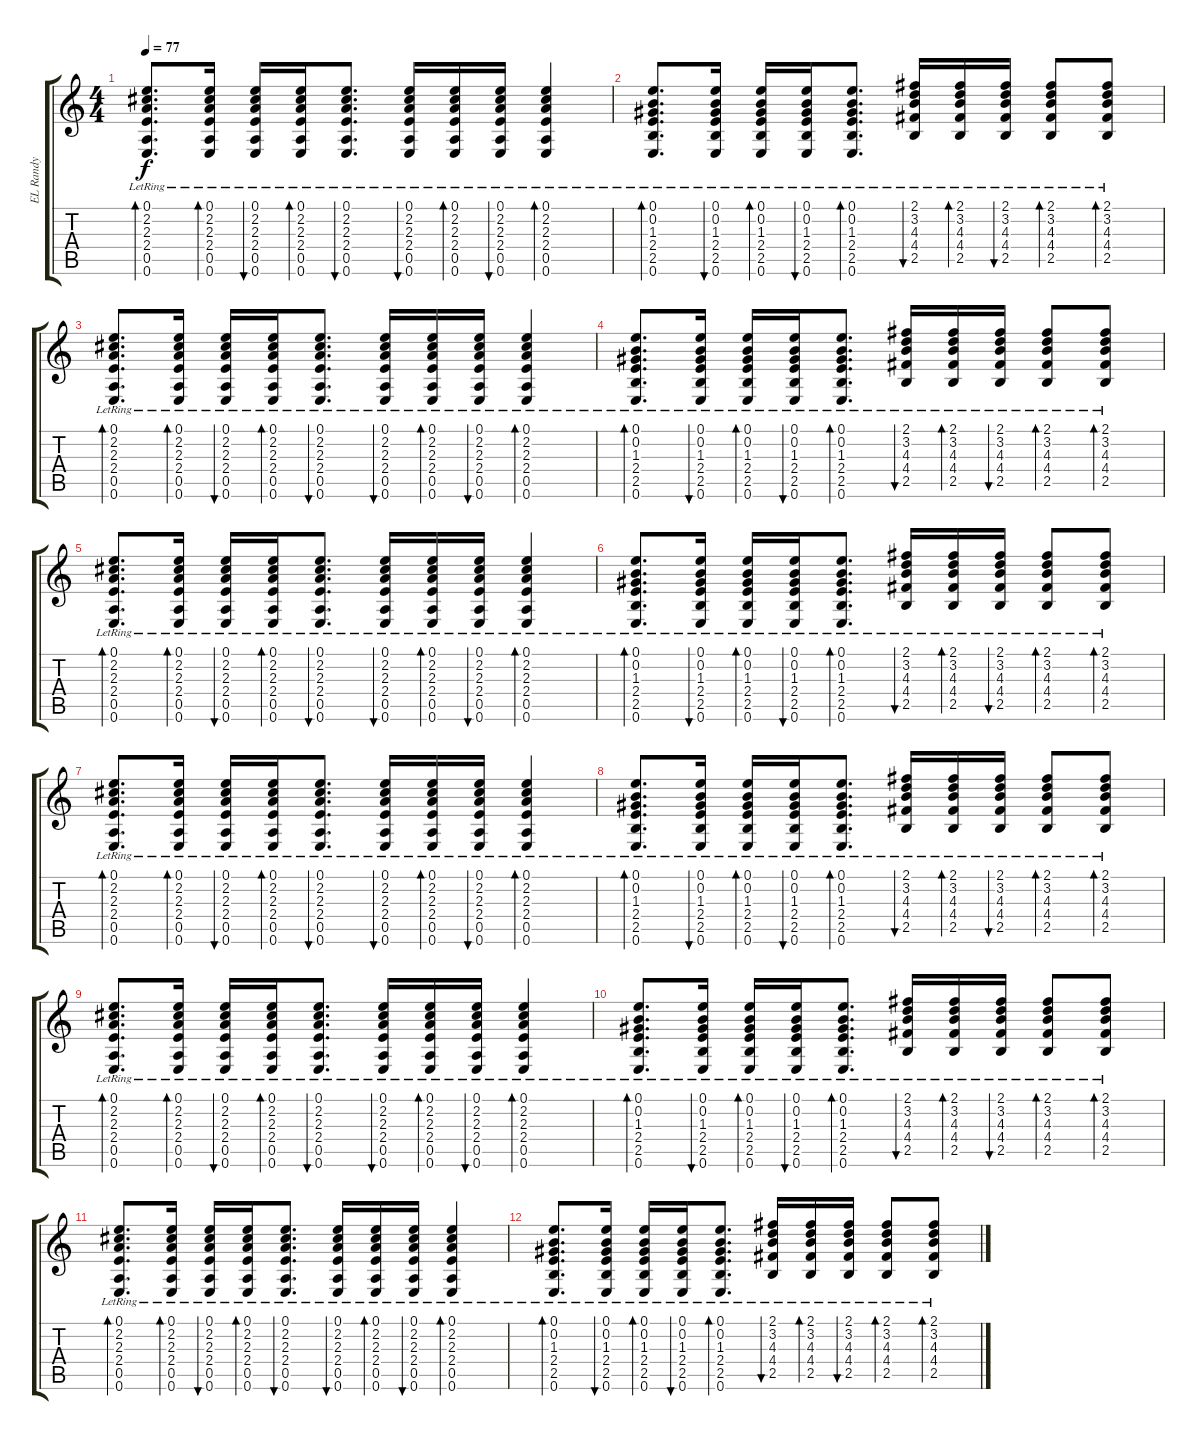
\track ("EL Randy" "EL Randy") {instrument acousticguitarsteel}
\staff {score tabs}
\tuning (E4 B3 G3 D3 A2 E2) {hide}
\ts (4 4)
\tempo 77
\clef g2
\ks c
(0.1{lr} 2.2{lr} 2.3{lr} 2.4{lr} 0.5{lr} 0.6{lr}).8{d bd 30 dy f} (0.1{lr} 2.2{lr} 2.3{lr} 2.4{lr} 0.5{lr} 0.6{lr}).16{bd 30} (0.1{lr} 2.2{lr} 2.3{lr} 2.4{lr} 0.5{lr} 0.6{lr}).16{bu 30} (0.1{lr} 2.2{lr} 2.3{lr} 2.4{lr} 0.5{lr} 0.6{lr}).16{bd 30} (0.1{lr} 2.2{lr} 2.3{lr} 2.4{lr} 0.5{lr} 0.6{lr}).8{d bu 30} (0.1{lr} 2.2{lr} 2.3{lr} 2.4{lr} 0.5{lr} 0.6{lr}).16{bu 30} (0.1{lr} 2.2{lr} 2.3{lr} 2.4{lr} 0.5{lr} 0.6{lr}).16{bd 30} (0.1{lr} 2.2{lr} 2.3{lr} 2.4{lr} 0.5{lr} 0.6{lr}).16{bu 30} (0.1{lr} 2.2{lr} 2.3{lr} 2.4{lr} 0.5{lr} 0.6{lr}).4{bd 30} |
(0.1{lr} 0.2{lr} 1.3{lr} 2.4{lr} 2.5{lr} 0.6{lr}).8{d bd 30} (0.1{lr} 0.2{lr} 1.3{lr} 2.4{lr} 2.5{lr} 0.6{lr}).16{bu 30} (0.1{lr} 0.2{lr} 1.3{lr} 2.4{lr} 2.5{lr} 0.6{lr}).16{bd 30} (0.1{lr} 0.2{lr} 1.3{lr} 2.4{lr} 2.5{lr} 0.6{lr}).16{bu 30} (0.1{lr} 0.2{lr} 1.3{lr} 2.4{lr} 2.5{lr} 0.6{lr}).8{d bd 30} (2.1{lr} 3.2{lr} 4.3{lr} 4.4{lr} 2.5{lr}).16{bu 30} (2.1{lr} 3.2{lr} 4.3{lr} 4.4{lr} 2.5{lr}).16{bd 30} (2.1{lr} 3.2{lr} 4.3{lr} 4.4{lr} 2.5{lr}).16{bu 30} (2.1{lr} 3.2{lr} 4.3{lr} 4.4{lr} 2.5{lr}).8{bd 30} (2.1{lr} 3.2{lr} 4.3{lr} 4.4{lr} 2.5{lr}).8{bd 30} |
(0.1{lr} 2.2{lr} 2.3{lr} 2.4{lr} 0.5{lr} 0.6{lr}).8{d bd 30} (0.1{lr} 2.2{lr} 2.3{lr} 2.4{lr} 0.5{lr} 0.6{lr}).16{bd 30} (0.1{lr} 2.2{lr} 2.3{lr} 2.4{lr} 0.5{lr} 0.6{lr}).16{bu 30} (0.1{lr} 2.2{lr} 2.3{lr} 2.4{lr} 0.5{lr} 0.6{lr}).16{bd 30} (0.1{lr} 2.2{lr} 2.3{lr} 2.4{lr} 0.5{lr} 0.6{lr}).8{d bu 30} (0.1{lr} 2.2{lr} 2.3{lr} 2.4{lr} 0.5{lr} 0.6{lr}).16{bu 30} (0.1{lr} 2.2{lr} 2.3{lr} 2.4{lr} 0.5{lr} 0.6{lr}).16{bd 30} (0.1{lr} 2.2{lr} 2.3{lr} 2.4{lr} 0.5{lr} 0.6{lr}).16{bu 30} (0.1{lr} 2.2{lr} 2.3{lr} 2.4{lr} 0.5{lr} 0.6{lr}).4{bd 30} |
(0.1{lr} 0.2{lr} 1.3{lr} 2.4{lr} 2.5{lr} 0.6{lr}).8{d bd 30} (0.1{lr} 0.2{lr} 1.3{lr} 2.4{lr} 2.5{lr} 0.6{lr}).16{bu 30} (0.1{lr} 0.2{lr} 1.3{lr} 2.4{lr} 2.5{lr} 0.6{lr}).16{bd 30} (0.1{lr} 0.2{lr} 1.3{lr} 2.4{lr} 2.5{lr} 0.6{lr}).16{bu 30} (0.1{lr} 0.2{lr} 1.3{lr} 2.4{lr} 2.5{lr} 0.6{lr}).8{d bd 30} (2.1{lr} 3.2{lr} 4.3{lr} 4.4{lr} 2.5{lr}).16{bu 30} (2.1{lr} 3.2{lr} 4.3{lr} 4.4{lr} 2.5{lr}).16{bd 30} (2.1{lr} 3.2{lr} 4.3{lr} 4.4{lr} 2.5{lr}).16{bu 30} (2.1{lr} 3.2{lr} 4.3{lr} 4.4{lr} 2.5{lr}).8{bd 30} (2.1{lr} 3.2{lr} 4.3{lr} 4.4{lr} 2.5{lr}).8{bd 30} |
(0.1{lr} 2.2{lr} 2.3{lr} 2.4{lr} 0.5{lr} 0.6{lr}).8{d bd 30} (0.1{lr} 2.2{lr} 2.3{lr} 2.4{lr} 0.5{lr} 0.6{lr}).16{bd 30} (0.1{lr} 2.2{lr} 2.3{lr} 2.4{lr} 0.5{lr} 0.6{lr}).16{bu 30} (0.1{lr} 2.2{lr} 2.3{lr} 2.4{lr} 0.5{lr} 0.6{lr}).16{bd 30} (0.1{lr} 2.2{lr} 2.3{lr} 2.4{lr} 0.5{lr} 0.6{lr}).8{d bu 30} (0.1{lr} 2.2{lr} 2.3{lr} 2.4{lr} 0.5{lr} 0.6{lr}).16{bu 30} (0.1{lr} 2.2{lr} 2.3{lr} 2.4{lr} 0.5{lr} 0.6{lr}).16{bd 30} (0.1{lr} 2.2{lr} 2.3{lr} 2.4{lr} 0.5{lr} 0.6{lr}).16{bu 30} (0.1{lr} 2.2{lr} 2.3{lr} 2.4{lr} 0.5{lr} 0.6{lr}).4{bd 30} |
(0.1{lr} 0.2{lr} 1.3{lr} 2.4{lr} 2.5{lr} 0.6{lr}).8{d bd 30} (0.1{lr} 0.2{lr} 1.3{lr} 2.4{lr} 2.5{lr} 0.6{lr}).16{bu 30} (0.1{lr} 0.2{lr} 1.3{lr} 2.4{lr} 2.5{lr} 0.6{lr}).16{bd 30} (0.1{lr} 0.2{lr} 1.3{lr} 2.4{lr} 2.5{lr} 0.6{lr}).16{bu 30} (0.1{lr} 0.2{lr} 1.3{lr} 2.4{lr} 2.5{lr} 0.6{lr}).8{d bd 30} (2.1{lr} 3.2{lr} 4.3{lr} 4.4{lr} 2.5{lr}).16{bu 30} (2.1{lr} 3.2{lr} 4.3{lr} 4.4{lr} 2.5{lr}).16{bd 30} (2.1{lr} 3.2{lr} 4.3{lr} 4.4{lr} 2.5{lr}).16{bu 30} (2.1{lr} 3.2{lr} 4.3{lr} 4.4{lr} 2.5{lr}).8{bd 30} (2.1{lr} 3.2{lr} 4.3{lr} 4.4{lr} 2.5{lr}).8{bd 30} |
(0.1{lr} 2.2{lr} 2.3{lr} 2.4{lr} 0.5{lr} 0.6{lr}).8{d bd 30} (0.1{lr} 2.2{lr} 2.3{lr} 2.4{lr} 0.5{lr} 0.6{lr}).16{bd 30} (0.1{lr} 2.2{lr} 2.3{lr} 2.4{lr} 0.5{lr} 0.6{lr}).16{bu 30} (0.1{lr} 2.2{lr} 2.3{lr} 2.4{lr} 0.5{lr} 0.6{lr}).16{bd 30} (0.1{lr} 2.2{lr} 2.3{lr} 2.4{lr} 0.5{lr} 0.6{lr}).8{d bu 30} (0.1{lr} 2.2{lr} 2.3{lr} 2.4{lr} 0.5{lr} 0.6{lr}).16{bu 30} (0.1{lr} 2.2{lr} 2.3{lr} 2.4{lr} 0.5{lr} 0.6{lr}).16{bd 30} (0.1{lr} 2.2{lr} 2.3{lr} 2.4{lr} 0.5{lr} 0.6{lr}).16{bu 30} (0.1{lr} 2.2{lr} 2.3{lr} 2.4{lr} 0.5{lr} 0.6{lr}).4{bd 30} |
(0.1{lr} 0.2{lr} 1.3{lr} 2.4{lr} 2.5{lr} 0.6{lr}).8{d bd 30} (0.1{lr} 0.2{lr} 1.3{lr} 2.4{lr} 2.5{lr} 0.6{lr}).16{bu 30} (0.1{lr} 0.2{lr} 1.3{lr} 2.4{lr} 2.5{lr} 0.6{lr}).16{bd 30} (0.1{lr} 0.2{lr} 1.3{lr} 2.4{lr} 2.5{lr} 0.6{lr}).16{bu 30} (0.1{lr} 0.2{lr} 1.3{lr} 2.4{lr} 2.5{lr} 0.6{lr}).8{d bd 30} (2.1{lr} 3.2{lr} 4.3{lr} 4.4{lr} 2.5{lr}).16{bu 30} (2.1{lr} 3.2{lr} 4.3{lr} 4.4{lr} 2.5{lr}).16{bd 30} (2.1{lr} 3.2{lr} 4.3{lr} 4.4{lr} 2.5{lr}).16{bu 30} (2.1{lr} 3.2{lr} 4.3{lr} 4.4{lr} 2.5{lr}).8{bd 30} (2.1{lr} 3.2{lr} 4.3{lr} 4.4{lr} 2.5{lr}).8{bd 30} |
(0.1{lr} 2.2{lr} 2.3{lr} 2.4{lr} 0.5{lr} 0.6{lr}).8{d bd 30} (0.1{lr} 2.2{lr} 2.3{lr} 2.4{lr} 0.5{lr} 0.6{lr}).16{bd 30} (0.1{lr} 2.2{lr} 2.3{lr} 2.4{lr} 0.5{lr} 0.6{lr}).16{bu 30} (0.1{lr} 2.2{lr} 2.3{lr} 2.4{lr} 0.5{lr} 0.6{lr}).16{bd 30} (0.1{lr} 2.2{lr} 2.3{lr} 2.4{lr} 0.5{lr} 0.6{lr}).8{d bu 30} (0.1{lr} 2.2{lr} 2.3{lr} 2.4{lr} 0.5{lr} 0.6{lr}).16{bu 30} (0.1{lr} 2.2{lr} 2.3{lr} 2.4{lr} 0.5{lr} 0.6{lr}).16{bd 30} (0.1{lr} 2.2{lr} 2.3{lr} 2.4{lr} 0.5{lr} 0.6{lr}).16{bu 30} (0.1{lr} 2.2{lr} 2.3{lr} 2.4{lr} 0.5{lr} 0.6{lr}).4{bd 30} |
(0.1{lr} 0.2{lr} 1.3{lr} 2.4{lr} 2.5{lr} 0.6{lr}).8{d bd 30} (0.1{lr} 0.2{lr} 1.3{lr} 2.4{lr} 2.5{lr} 0.6{lr}).16{bu 30} (0.1{lr} 0.2{lr} 1.3{lr} 2.4{lr} 2.5{lr} 0.6{lr}).16{bd 30} (0.1{lr} 0.2{lr} 1.3{lr} 2.4{lr} 2.5{lr} 0.6{lr}).16{bu 30} (0.1{lr} 0.2{lr} 1.3{lr} 2.4{lr} 2.5{lr} 0.6{lr}).8{d bd 30} (2.1{lr} 3.2{lr} 4.3{lr} 4.4{lr} 2.5{lr}).16{bu 30} (2.1{lr} 3.2{lr} 4.3{lr} 4.4{lr} 2.5{lr}).16{bd 30} (2.1{lr} 3.2{lr} 4.3{lr} 4.4{lr} 2.5{lr}).16{bu 30} (2.1{lr} 3.2{lr} 4.3{lr} 4.4{lr} 2.5{lr}).8{bd 30} (2.1{lr} 3.2{lr} 4.3{lr} 4.4{lr} 2.5{lr}).8{bd 30} |
(0.1{lr} 2.2{lr} 2.3{lr} 2.4{lr} 0.5{lr} 0.6{lr}).8{d bd 30} (0.1{lr} 2.2{lr} 2.3{lr} 2.4{lr} 0.5{lr} 0.6{lr}).16{bd 30} (0.1{lr} 2.2{lr} 2.3{lr} 2.4{lr} 0.5{lr} 0.6{lr}).16{bu 30} (0.1{lr} 2.2{lr} 2.3{lr} 2.4{lr} 0.5{lr} 0.6{lr}).16{bd 30} (0.1{lr} 2.2{lr} 2.3{lr} 2.4{lr} 0.5{lr} 0.6{lr}).8{d bu 30} (0.1{lr} 2.2{lr} 2.3{lr} 2.4{lr} 0.5{lr} 0.6{lr}).16{bu 30} (0.1{lr} 2.2{lr} 2.3{lr} 2.4{lr} 0.5{lr} 0.6{lr}).16{bd 30} (0.1{lr} 2.2{lr} 2.3{lr} 2.4{lr} 0.5{lr} 0.6{lr}).16{bu 30} (0.1{lr} 2.2{lr} 2.3{lr} 2.4{lr} 0.5{lr} 0.6{lr}).4{bd 30} |
(0.1{lr} 0.2{lr} 1.3{lr} 2.4{lr} 2.5{lr} 0.6{lr}).8{d bd 30} (0.1{lr} 0.2{lr} 1.3{lr} 2.4{lr} 2.5{lr} 0.6{lr}).16{bu 30} (0.1{lr} 0.2{lr} 1.3{lr} 2.4{lr} 2.5{lr} 0.6{lr}).16{bd 30} (0.1{lr} 0.2{lr} 1.3{lr} 2.4{lr} 2.5{lr} 0.6{lr}).16{bu 30} (0.1{lr} 0.2{lr} 1.3{lr} 2.4{lr} 2.5{lr} 0.6{lr}).8{d bd 30} (2.1{lr} 3.2{lr} 4.3{lr} 4.4{lr} 2.5{lr}).16{bu 30} (2.1{lr} 3.2{lr} 4.3{lr} 4.4{lr} 2.5{lr}).16{bd 30} (2.1{lr} 3.2{lr} 4.3{lr} 4.4{lr} 2.5{lr}).16{bu 30} (2.1{lr} 3.2{lr} 4.3{lr} 4.4{lr} 2.5{lr}).8{bd 30} (2.1{lr} 3.2{lr} 4.3{lr} 4.4{lr} 2.5{lr}).8{bd 30}
